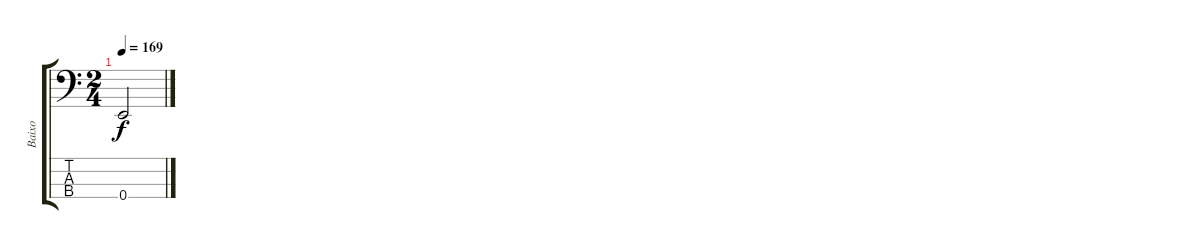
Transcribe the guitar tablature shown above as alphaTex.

\track ("Baixo" "Baixo") {instrument electricbassfinger}
\staff {score tabs}
\tuning (G2 D2 A1 E1) {hide}
\ts (2 4)
\tempo 169
\clef f4
\ks c
0.4{t}.2{dy f}
